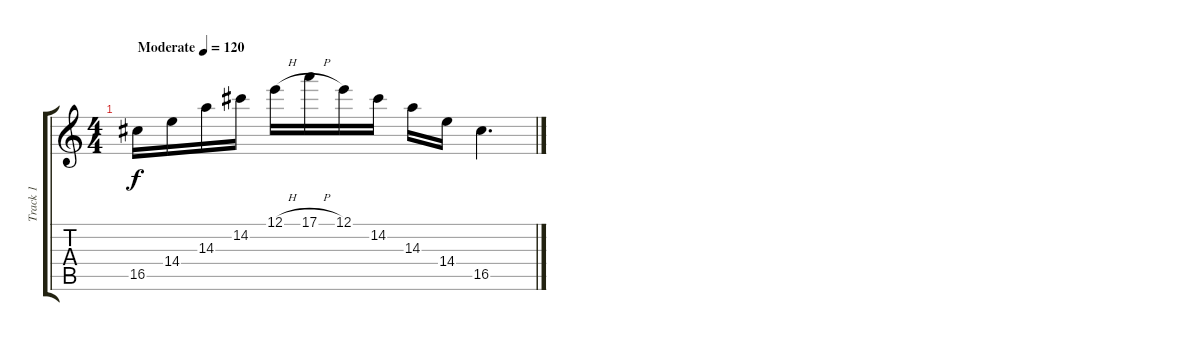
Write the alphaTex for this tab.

\track ("Track 1" "Track 1") {instrument acousticguitarsteel}
\staff {score tabs}
\tuning (E4 B3 G3 D3 A2 E2) {hide}
\ts (4 4)
\tempo (120 "Moderate")
\clef g2
\ks c
16.5.16{dy f instrument acousticguitarsteel} 14.4.16 14.3.16 14.2.16 12.1{h}.16 17.1{h}.16 12.1.16 14.2.16 14.3.16 14.4.16 16.5.4{d}
